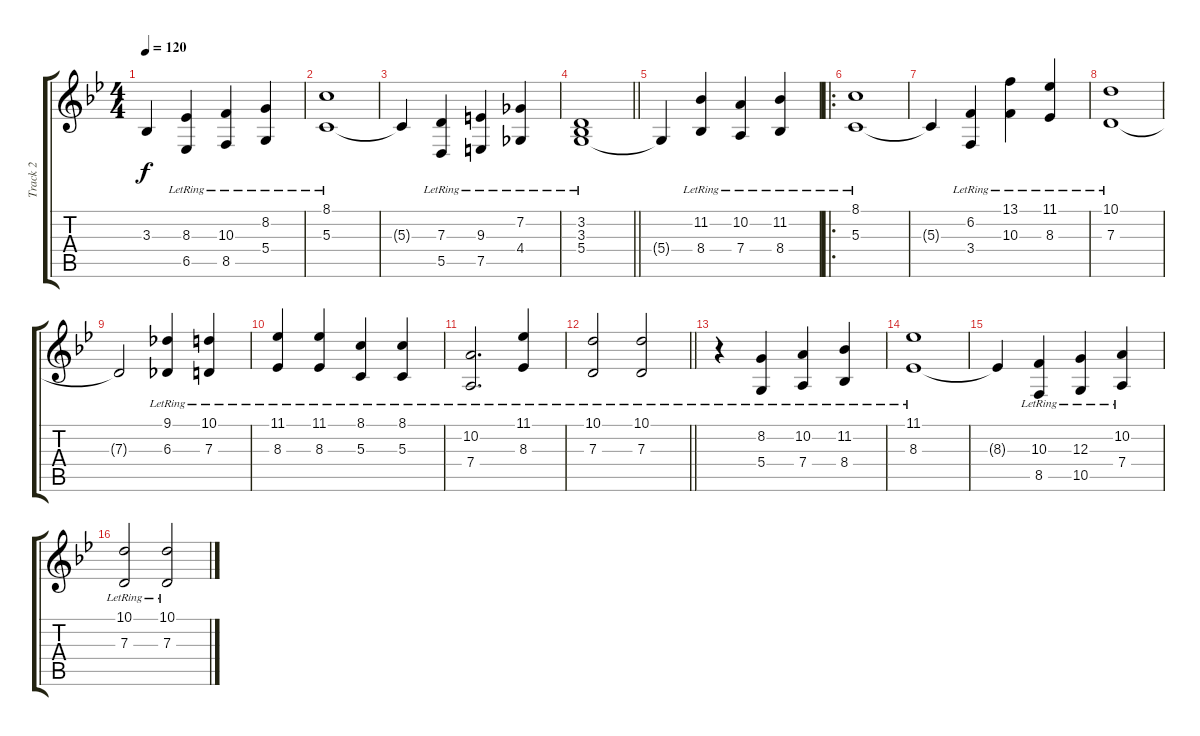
\track ("Track 2" "Track 2") {instrument acousticgrandpiano}
\staff {score tabs}
\tuning (E4 B3 G3 D3 A2 E2) {hide}
\ts (4 4)
\tempo 120
\clef g2
\ks bb
3.3{t}.4{dy f} (8.3{lr} 6.5{lr}).4 (10.3{lr} 8.5{lr}).4 (8.2{lr} 5.4{lr}).4 |
(8.1{lr} 5.3{lr}).1 |
5.3{t}.4 (7.3{lr} 5.5{lr}).4 (9.3{lr} 7.5{lr}).4 (7.2{lr} 4.4{lr}).4 |
\barLineRight lightlight
(3.2{lr} 3.3{lr} 5.4{lr}).1 |
5.4{t}.4 (11.2{lr} 8.4{lr}).4 (10.2{lr} 7.4{lr}).4 (11.2{lr} 8.4{lr}).4 |
\ro
(8.1{lr} 5.3{lr}).1 |
5.3{t}.4 (6.2{lr} 3.4{lr}).4 (13.1{lr} 10.3{lr}).4 (11.1{lr} 8.3{lr}).4 |
(10.1{lr} 7.3{lr}).1 |
7.3{t}.2 (9.1{lr} 6.3{lr}).4 (10.1{lr} 7.3{lr}).4 |
(11.1{lr} 8.3{lr}).4 (11.1{lr} 8.3{lr}).4 (8.1{lr} 5.3{lr}).4 (8.1{lr} 5.3{lr}).4 |
(10.2{lr} 7.4{lr}).2{d} (11.1{lr} 8.3{lr}).4 |
\barLineRight lightlight
(10.1{lr} 7.3{lr}).2 (10.1{lr} 7.3{lr}).2 |
r.4 (8.2{lr} 5.4{lr}).4 (10.2{lr} 7.4{lr}).4 (11.2{lr} 8.4{lr}).4 |
(11.1{lr} 8.3{lr}).1 |
8.3{t}.4 (10.3{lr} 8.5{lr}).4 (12.3{lr} 10.5{lr}).4 (10.2{lr} 7.4{lr}).4 |
(10.1{lr} 7.3{lr}).2 (10.1{lr} 7.3{lr}).2
